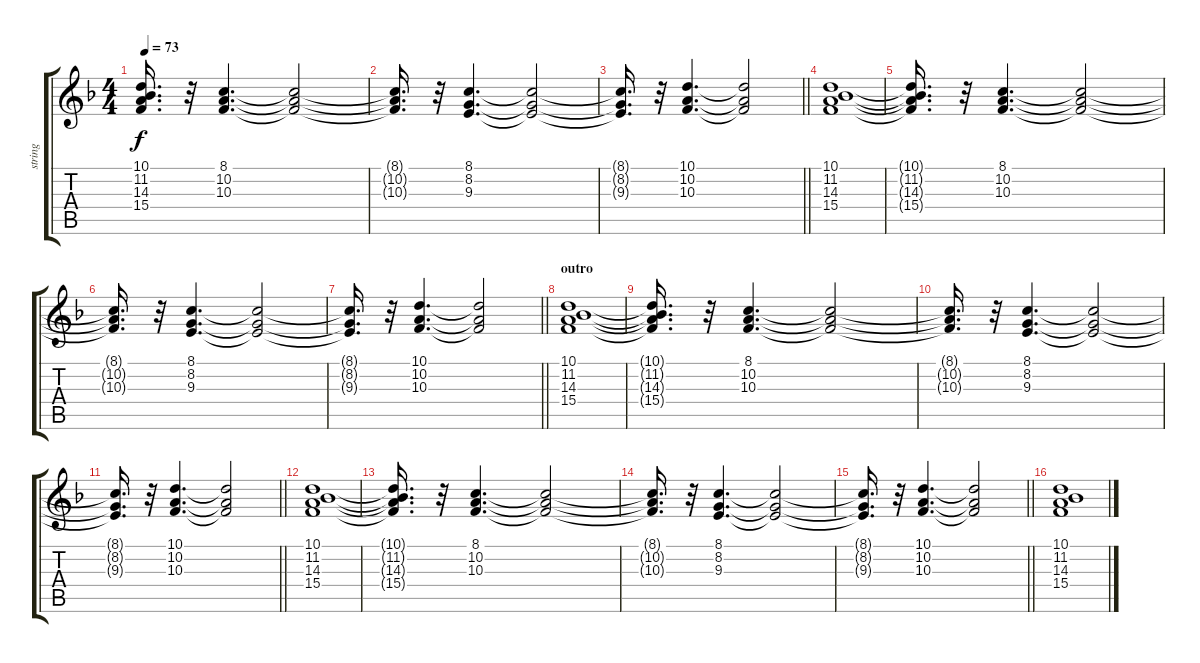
\track ("string" "string") {instrument pad2warm}
\staff {score tabs}
\tuning (E4 B3 G3 D3 A2 E2) {hide}
\ts (4 4)
\tempo 73
\clef g2
\ks f
(10.1{t} 11.2{t} 14.3{t} 15.4{t}).16{d dy f} r.32 (8.1 10.2 10.3).4{d} (8.1{t} 10.2{t} 10.3{t}).2 |
(8.1{t} 10.2{t} 10.3{t}).16{d} r.32 (8.1 8.2 9.3).4{d} (8.1{t} 8.2{t} 9.3{t}).2 |
\barLineRight lightlight
(8.1{t} 8.2{t} 9.3{t}).16{d} r.32 (10.1 10.2 10.3).4{d} (10.1{t} 10.2{t} 10.3{t}).2 |
(10.1 11.2 14.3 15.4).1 |
(10.1{t} 11.2{t} 14.3{t} 15.4{t}).16{d} r.32 (8.1 10.2 10.3).4{d} (8.1{t} 10.2{t} 10.3{t}).2 |
(8.1{t} 10.2{t} 10.3{t}).16{d} r.32 (8.1 8.2 9.3).4{d} (8.1{t} 8.2{t} 9.3{t}).2 |
\barLineRight lightlight
(8.1{t} 8.2{t} 9.3{t}).16{d} r.32 (10.1 10.2 10.3).4{d} (10.1{t} 10.2{t} 10.3{t}).2 |
\section ("" "outro")
(10.1 11.2 14.3 15.4).1 |
(10.1{t} 11.2{t} 14.3{t} 15.4{t}).16{d} r.32 (8.1 10.2 10.3).4{d} (8.1{t} 10.2{t} 10.3{t}).2 |
(8.1{t} 10.2{t} 10.3{t}).16{d} r.32 (8.1 8.2 9.3).4{d} (8.1{t} 8.2{t} 9.3{t}).2 |
\barLineRight lightlight
(8.1{t} 8.2{t} 9.3{t}).16{d} r.32 (10.1 10.2 10.3).4{d} (10.1{t} 10.2{t} 10.3{t}).2 |
(10.1 11.2 14.3 15.4).1 |
(10.1{t} 11.2{t} 14.3{t} 15.4{t}).16{d} r.32 (8.1 10.2 10.3).4{d} (8.1{t} 10.2{t} 10.3{t}).2 |
(8.1{t} 10.2{t} 10.3{t}).16{d} r.32 (8.1 8.2 9.3).4{d} (8.1{t} 8.2{t} 9.3{t}).2 |
\barLineRight lightlight
(8.1{t} 8.2{t} 9.3{t}).16{d} r.32 (10.1 10.2 10.3).4{d} (10.1{t} 10.2{t} 10.3{t}).2 |
(10.1 11.2 14.3 15.4).1
